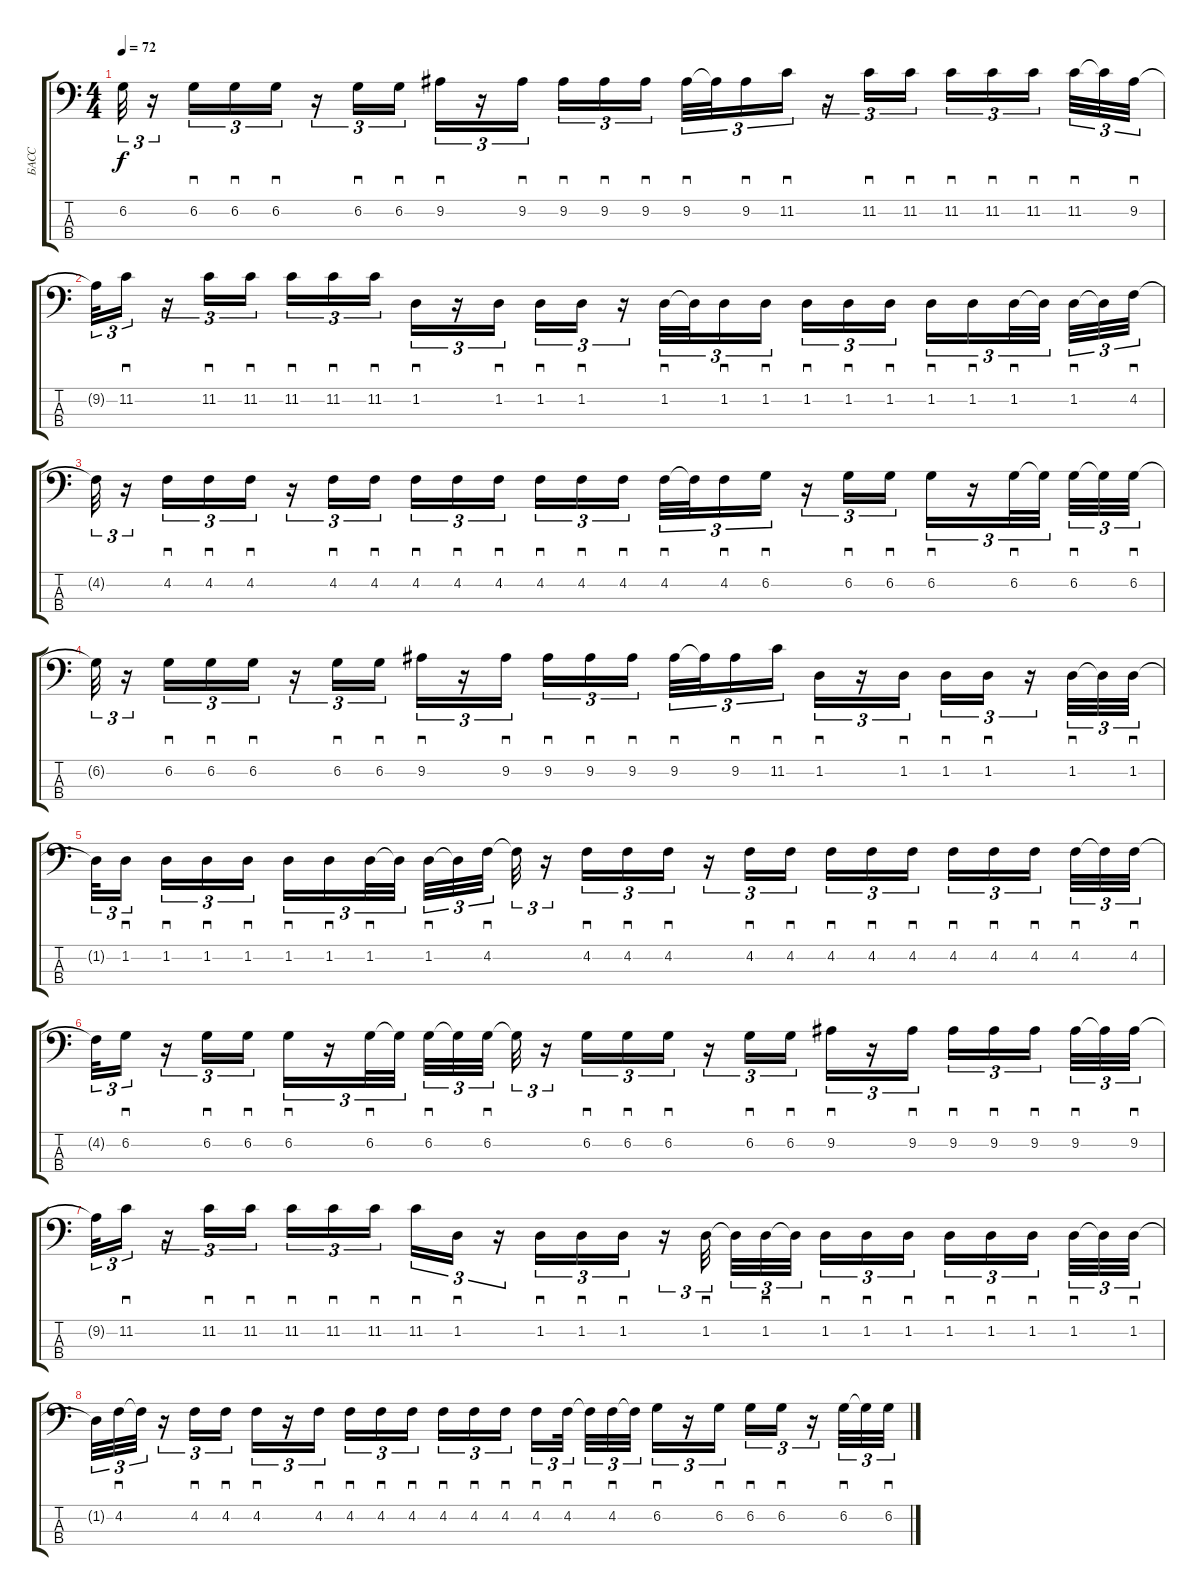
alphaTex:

\track ("БАСС" "БАСС") {instrument distortionguitar}
\staff {score tabs}
\tuning (Gb2 Db2 Ab1 Eb1) {hide}
\ts (4 4)
\tempo 72
\clef f4
\ks c
6.2{t}.32{tu (3 2) dy f} r.16{tu (3 2)} 6.2.16{sd tu (3 2)} 6.2.16{sd tu (3 2)} 6.2.16{sd tu (3 2)} r.16{tu (3 2)} 6.2.16{sd tu (3 2)} 6.2.16{sd tu (3 2)} 9.2.16{sd tu (3 2)} r.16{tu (3 2)} 9.2.16{sd tu (3 2) beam splitsecondary} 9.2.16{sd tu (3 2)} 9.2.16{sd tu (3 2)} 9.2.16{sd tu (3 2) beam splitsecondary} 9.2.32{sd tu (3 2)} 9.2{t}.32{tu (3 2)} 9.2.16{sd tu (3 2)} 11.2.16{sd tu (3 2)} r.16{tu (3 2)} 11.2.16{sd tu (3 2)} 11.2.16{sd tu (3 2) beam splitsecondary} 11.2.16{sd tu (3 2)} 11.2.16{sd tu (3 2)} 11.2.16{sd tu (3 2) beam splitsecondary} 11.2.32{sd tu (3 2)} 11.2{t}.32{tu (3 2)} 9.2.32{sd tu (3 2)} |
9.2{t}.32{tu (3 2)} 11.2.16{sd tu (3 2)} r.16{tu (3 2)} 11.2.16{sd tu (3 2)} 11.2.16{sd tu (3 2) beam splitsecondary} 11.2.16{sd tu (3 2)} 11.2.16{sd tu (3 2)} 11.2.16{sd tu (3 2)} 1.2.16{sd tu (3 2)} r.16{tu (3 2)} 1.2.16{sd tu (3 2) beam splitsecondary} 1.2.16{sd tu (3 2)} 1.2.16{sd tu (3 2)} r.16{tu (3 2)} 1.2.32{sd tu (3 2)} 1.2{t}.32{tu (3 2)} 1.2.16{sd tu (3 2)} 1.2.16{sd tu (3 2) beam splitsecondary} 1.2.16{sd tu (3 2)} 1.2.16{sd tu (3 2)} 1.2.16{sd tu (3 2) beam splitsecondary} 1.2.16{sd tu (3 2)} 1.2.16{sd tu (3 2)} 1.2.32{sd tu (3 2)} 1.2{t}.32{tu (3 2) beam splitsecondary} 1.2.32{sd tu (3 2)} 1.2{t}.32{tu (3 2)} 4.2.32{sd tu (3 2)} |
4.2{t}.32{tu (3 2)} r.16{tu (3 2)} 4.2.16{sd tu (3 2)} 4.2.16{sd tu (3 2)} 4.2.16{sd tu (3 2)} r.16{tu (3 2)} 4.2.16{sd tu (3 2)} 4.2.16{sd tu (3 2) beam splitsecondary} 4.2.16{sd tu (3 2)} 4.2.16{sd tu (3 2)} 4.2.16{sd tu (3 2) beam splitsecondary} 4.2.16{sd tu (3 2)} 4.2.16{sd tu (3 2)} 4.2.16{sd tu (3 2) beam splitsecondary} 4.2.32{sd tu (3 2)} 4.2{t}.32{tu (3 2)} 4.2.16{sd tu (3 2)} 6.2.16{sd tu (3 2)} r.16{tu (3 2)} 6.2.16{sd tu (3 2)} 6.2.16{sd tu (3 2)} 6.2.16{sd tu (3 2)} r.16{tu (3 2)} 6.2.32{sd tu (3 2)} 6.2{t}.32{tu (3 2) beam splitsecondary} 6.2.32{sd tu (3 2)} 6.2{t}.32{tu (3 2)} 6.2.32{sd tu (3 2)} |
6.2{t}.32{tu (3 2)} r.16{tu (3 2)} 6.2.16{sd tu (3 2)} 6.2.16{sd tu (3 2)} 6.2.16{sd tu (3 2)} r.16{tu (3 2)} 6.2.16{sd tu (3 2)} 6.2.16{sd tu (3 2)} 9.2.16{sd tu (3 2)} r.16{tu (3 2)} 9.2.16{sd tu (3 2) beam splitsecondary} 9.2.16{sd tu (3 2)} 9.2.16{sd tu (3 2)} 9.2.16{sd tu (3 2) beam splitsecondary} 9.2.32{sd tu (3 2)} 9.2{t}.32{tu (3 2)} 9.2.16{sd tu (3 2)} 11.2.16{sd tu (3 2) beam splitsecondary} 1.2.16{sd tu (3 2)} r.16{tu (3 2)} 1.2.16{sd tu (3 2) beam splitsecondary} 1.2.16{sd tu (3 2)} 1.2.16{sd tu (3 2)} r.16{tu (3 2)} 1.2.32{sd tu (3 2)} 1.2{t}.32{tu (3 2)} 1.2.32{sd tu (3 2)} |
1.2{t}.32{tu (3 2)} 1.2.16{sd tu (3 2) beam splitsecondary} 1.2.16{sd tu (3 2)} 1.2.16{sd tu (3 2)} 1.2.16{sd tu (3 2) beam splitsecondary} 1.2.16{sd tu (3 2)} 1.2.16{sd tu (3 2)} 1.2.32{sd tu (3 2)} 1.2{t}.32{tu (3 2) beam splitsecondary} 1.2.32{sd tu (3 2)} 1.2{t}.32{tu (3 2)} 4.2.32{sd tu (3 2) beam splitsecondary} 4.2{t}.32{tu (3 2)} r.16{tu (3 2)} 4.2.16{sd tu (3 2)} 4.2.16{sd tu (3 2)} 4.2.16{sd tu (3 2)} r.16{tu (3 2)} 4.2.16{sd tu (3 2)} 4.2.16{sd tu (3 2) beam splitsecondary} 4.2.16{sd tu (3 2)} 4.2.16{sd tu (3 2)} 4.2.16{sd tu (3 2) beam splitsecondary} 4.2.16{sd tu (3 2)} 4.2.16{sd tu (3 2)} 4.2.16{sd tu (3 2) beam splitsecondary} 4.2.32{sd tu (3 2)} 4.2{t}.32{tu (3 2)} 4.2.32{sd tu (3 2)} |
4.2{t}.32{tu (3 2)} 6.2.16{sd tu (3 2)} r.16{tu (3 2)} 6.2.16{sd tu (3 2)} 6.2.16{sd tu (3 2) beam splitsecondary} 6.2.16{sd tu (3 2)} r.16{tu (3 2)} 6.2.32{sd tu (3 2)} 6.2{t}.32{tu (3 2) beam splitsecondary} 6.2.32{sd tu (3 2)} 6.2{t}.32{tu (3 2)} 6.2.32{sd tu (3 2) beam splitsecondary} 6.2{t}.32{tu (3 2)} r.16{tu (3 2)} 6.2.16{sd tu (3 2)} 6.2.16{sd tu (3 2)} 6.2.16{sd tu (3 2)} r.16{tu (3 2)} 6.2.16{sd tu (3 2)} 6.2.16{sd tu (3 2) beam splitsecondary} 9.2.16{sd tu (3 2)} r.16{tu (3 2)} 9.2.16{sd tu (3 2) beam splitsecondary} 9.2.16{sd tu (3 2)} 9.2.16{sd tu (3 2)} 9.2.16{sd tu (3 2) beam splitsecondary} 9.2.32{sd tu (3 2)} 9.2{t}.32{tu (3 2)} 9.2.32{sd tu (3 2)} |
9.2{t}.32{tu (3 2)} 11.2.16{sd tu (3 2)} r.16{tu (3 2)} 11.2.16{sd tu (3 2)} 11.2.16{sd tu (3 2) beam splitsecondary} 11.2.16{sd tu (3 2)} 11.2.16{sd tu (3 2)} 11.2.16{sd tu (3 2) beam splitsecondary} 11.2.16{sd tu (3 2)} 1.2.16{sd tu (3 2)} r.16{tu (3 2)} 1.2.16{sd tu (3 2)} 1.2.16{sd tu (3 2)} 1.2.16{sd tu (3 2)} r.16{tu (3 2)} 1.2.32{sd tu (3 2) beam splitsecondary} 1.2{t}.32{tu (3 2)} 1.2.32{sd tu (3 2)} 1.2{t}.32{tu (3 2) beam splitsecondary} 1.2.16{sd tu (3 2)} 1.2.16{sd tu (3 2)} 1.2.16{sd tu (3 2) beam splitsecondary} 1.2.16{sd tu (3 2)} 1.2.16{sd tu (3 2)} 1.2.16{sd tu (3 2) beam splitsecondary} 1.2.32{sd tu (3 2)} 1.2{t}.32{tu (3 2)} 1.2.32{sd tu (3 2)} |
1.2{t}.32{tu (3 2)} 4.2.32{sd tu (3 2)} 4.2{t}.32{tu (3 2)} r.16{tu (3 2)} 4.2.16{sd tu (3 2)} 4.2.16{sd tu (3 2) beam splitsecondary} 4.2.16{sd tu (3 2)} r.16{tu (3 2)} 4.2.16{sd tu (3 2) beam splitsecondary} 4.2.16{sd tu (3 2)} 4.2.16{sd tu (3 2)} 4.2.16{sd tu (3 2) beam splitsecondary} 4.2.16{sd tu (3 2)} 4.2.16{sd tu (3 2)} 4.2.16{sd tu (3 2) beam splitsecondary} 4.2.16{sd tu (3 2)} 4.2.32{sd tu (3 2) beam splitsecondary} 4.2{t}.32{tu (3 2)} 4.2.32{sd tu (3 2)} 4.2{t}.32{tu (3 2) beam splitsecondary} 6.2.16{sd tu (3 2)} r.16{tu (3 2)} 6.2.16{sd tu (3 2) beam splitsecondary} 6.2.16{sd tu (3 2)} 6.2.16{sd tu (3 2)} r.16{tu (3 2)} 6.2.32{sd tu (3 2)} 6.2{t}.32{tu (3 2)} 6.2.32{sd tu (3 2)}
